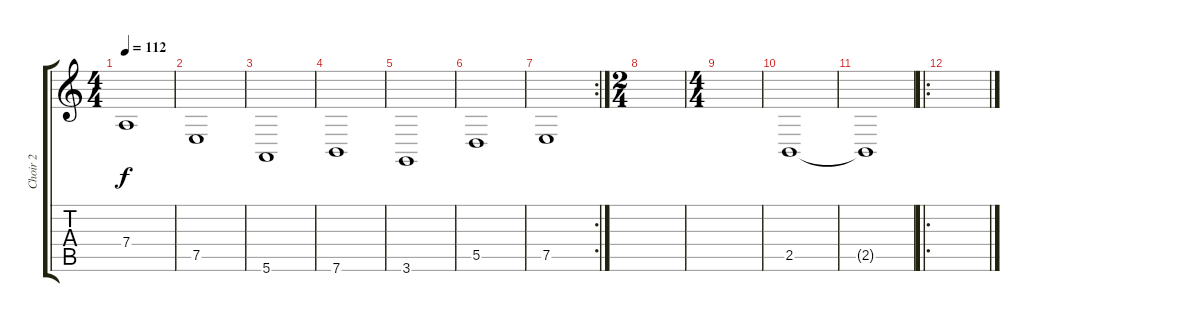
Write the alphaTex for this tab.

\track ("Choir 2" "Choir 2") {instrument lead6voice}
\staff {score tabs}
\tuning (E4 B3 G3 D3 A2 E2) {hide}
\ts (4 4)
\tempo 112
\clef g2
\ks c
7.4.1{dy f} |
7.5.1 |
5.6.1 |
7.6.1 |
3.6.1 |
5.5.1 |
\rc 2
7.5.1 |
\ts (2 4)
|
\ts (4 4)
|
2.5.1 |
2.5{t}.1 |
\ro
